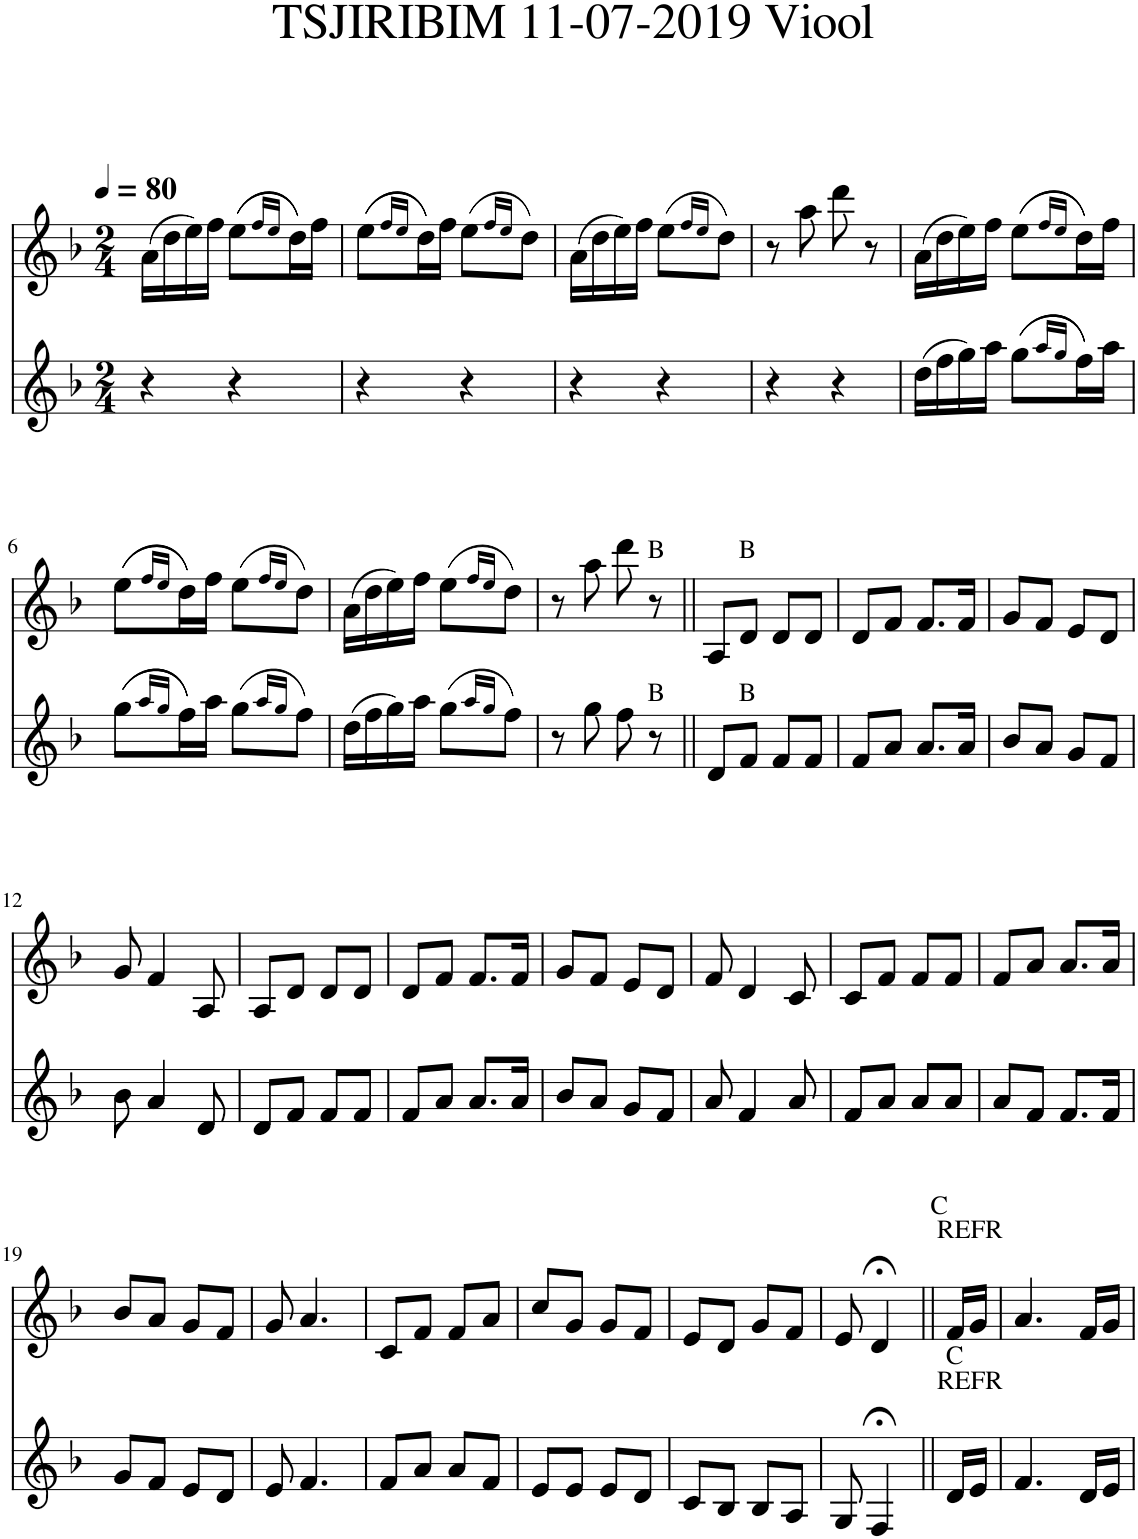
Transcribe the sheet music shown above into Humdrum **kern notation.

**kern	**kern
*part2	*part1
*staff2	*staff1
*I"Viool	*I"Klarinet in Bb
*clefG2	*clefG2
*	*ITrd1c2
*k[b-]	*k[b-]
*M2/4	*M2/4
*MM80	*MM80
=1	=1
4r	(16a\LL
.	16dd\
.	16ee\)
.	16ff\JJ
4r	((8ee\L
.	16qff/LL
.	16qee/JJ
.	16dd\L))
.	16ff\JJ
=2	=2
4r	((8ee\L
.	16qff/LL
.	16qee/JJ
.	16dd\L))
.	16ff\JJ
4r	(8ee\L
.	16qff/LL
.	16qee/JJ
.	8dd\J)
=3	=3
4r	(16a\LL
.	16dd\
.	16ee\)
.	16ff\JJ
4r	(8ee\L
.	16qff/LL
.	16qee/JJ
.	8dd\J)
=4	=4
4r	8r
.	8aa\
4r	8ddd\
.	8r
=5	=5
(16dd\LL	(16a\LL
16ff\	16dd\
16gg\)	16ee\)
16aa\JJ	16ff\JJ
((8gg\L	((8ee\L
16qaa/LL	16qff/LL
16qgg/JJ	16qee/JJ
16ff\L))	16dd\L))
16aa\JJ	16ff\JJ
!!LO:LB:g=z
=6	=6
((8gg\L	((8ee\L
16qaa/LL	16qff/LL
16qgg/JJ	16qee/JJ
16ff\L))	16dd\L))
16aa\JJ	16ff\JJ
(8gg\L	(8ee\L
16qaa/LL	16qff/LL
16qgg/JJ	16qee/JJ
8ff\J)	8dd\J)
=7	=7
(16dd\LL	(16a\LL
16ff\	16dd\
16gg\)	16ee\)
16aa\JJ	16ff\JJ
(8gg\L	(8ee\L
16qaa/LL	16qff/LL
16qgg/JJ	16qee/JJ
8ff\J)	8dd\J)
=8	=8
8r	8r
8gg\	8aa\
!	!LO:TX:a:t=B
!LO:TX:a:t=B	!
8ff\	8ddd\
8r	8r
=9||	=9||
!	!LO:TX:a:t=B
!LO:TX:a:t=B	!
8d/L	8A/L
8f/J	8d/J
8f/L	8d/L
8f/J	8d/J
=10	=10
8f/L	8d/L
8a/J	8f/J
8.a/L	8.f/L
16a/Jk	16f/Jk
=11	=11
8b-/L	8g/L
8a/J	8f/J
8g/L	8e/L
8f/J	8d/J
!!LO:LB:g=z
=12	=12
8b-\	8g/
4a/	4f/
8d/	8A/
=13	=13
8d/L	8A/L
8f/J	8d/J
8f/L	8d/L
8f/J	8d/J
=14	=14
8f/L	8d/L
8a/J	8f/J
8.a/L	8.f/L
16a/Jk	16f/Jk
=15	=15
8b-/L	8g/L
8a/J	8f/J
8g/L	8e/L
8f/J	8d/J
=16	=16
8a/	8f/
4f/	4d/
8a/	8c/
=17	=17
8f/L	8c/L
8a/J	8f/J
8a/L	8f/L
8a/J	8f/J
=18	=18
8a/L	8f/L
8f/J	8a/J
8.f/L	8.a/L
16f/Jk	16a/Jk
!!LO:LB:g=z
=19	=19
8g/L	8b-/L
8f/J	8a/J
8e/L	8g/L
8d/J	8f/J
=20	=20
8e/	8g/
4.f/	4.a/
=21	=21
8f/L	8c/L
8a/J	8f/J
8a/L	8f/L
8f/J	8a/J
=22	=22
8e/L	8cc/L
8e/J	8g/J
8e/L	8g/L
8d/J	8f/J
=23	=23
8c/L	8e/L
8B-/J	8d/J
8B-/L	8g/L
8A/J	8f/J
=24	=24
8G/	8e/
4F;</	4d;</
!	!LO:TX:a:t=REFR
!	!LO:TX:a:t=C
!LO:TX:a:t=REFR	!
!LO:TX:a:t=C	!
16d/LL	16f/LL
16e/JJ	16g/JJ
=25	=25
4.f/	4.a/
16d/LL	16f/LL
16e/JJ	16g/JJ
=	=
*-	*-
